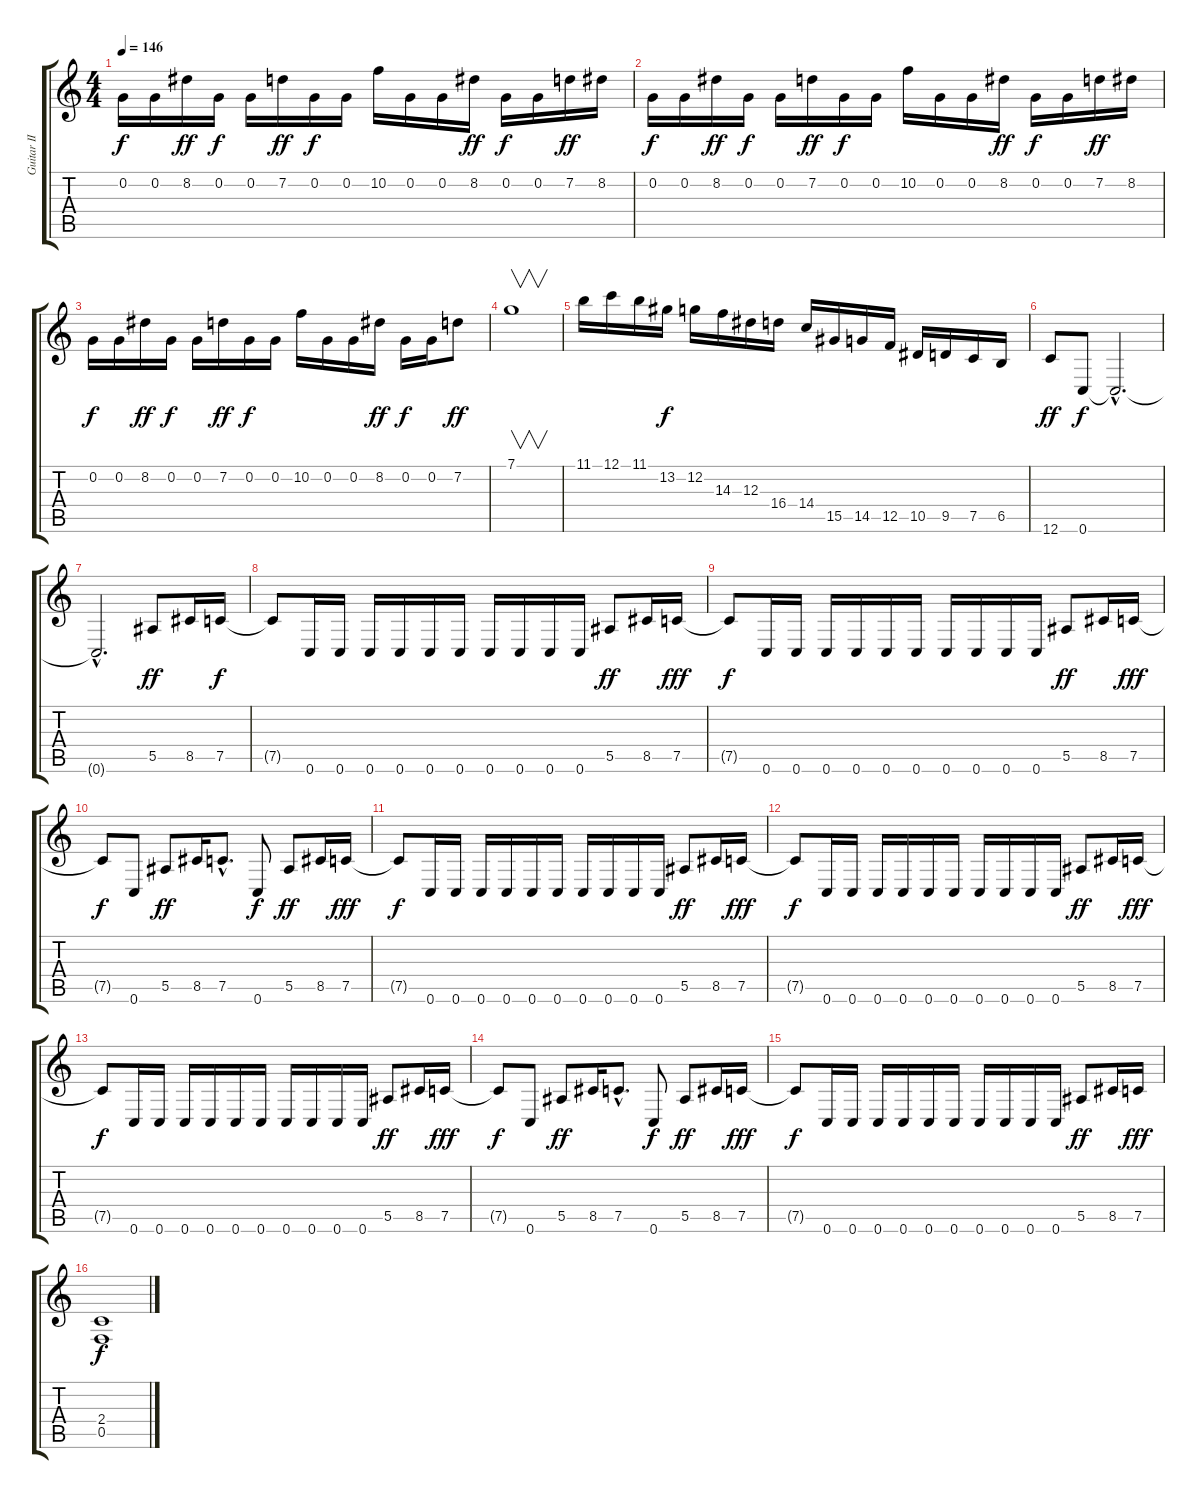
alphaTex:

\track ("Guitar II" "Guitar II") {instrument distortionguitar}
\staff {score tabs}
\tuning (C4 G3 Eb3 Bb2 F2 C2) {hide}
\ts (4 4)
\tempo 146
\clef g2
\ks c
0.2.16{dy f} 0.2.16 8.2.16{dy ff} 0.2.16{dy f} 0.2.16 7.2.16{dy ff} 0.2.16{dy f} 0.2.16 10.2.16 0.2.16 0.2.16 8.2.16{dy ff} 0.2.16{dy f} 0.2.16 7.2.16{dy ff} 8.2.16 |
0.2.16{dy f} 0.2.16 8.2.16{dy ff} 0.2.16{dy f} 0.2.16 7.2.16{dy ff} 0.2.16{dy f} 0.2.16 10.2.16 0.2.16 0.2.16 8.2.16{dy ff} 0.2.16{dy f} 0.2.16 7.2.16{dy ff} 8.2.16 |
0.2.16{dy f} 0.2.16 8.2.16{dy ff} 0.2.16{dy f} 0.2.16 7.2.16{dy ff} 0.2.16{dy f} 0.2.16 10.2.16 0.2.16 0.2.16 8.2.16{dy ff} 0.2.16{dy f} 0.2.16 7.2.8{dy ff} |
7.1.1{v} |
11.1.16 12.1.16 11.1.16 13.2.16{dy f} 12.2.16 14.3.16 12.3.16 16.4.16 14.4.16 15.5.16 14.5.16 12.5.16 10.5.16 9.5.16 7.5.16 6.5.16 |
12.6.8{dy ff} 0.6.8{dy f} 0.6{hac t}.2{d} |
0.6{hac t}.2{d} 5.5.8{dy ff} 8.5.16 7.5.16{dy f} |
7.5{t}.8 0.6.16 0.6.16 0.6.16 0.6.16 0.6.16 0.6.16 0.6.16 0.6.16 0.6.16 0.6.16 5.5.8{dy ff} 8.5.16 7.5.16{dy fff} |
7.5{t}.8{dy f} 0.6.16 0.6.16 0.6.16 0.6.16 0.6.16 0.6.16 0.6.16 0.6.16 0.6.16 0.6.16 5.5.8{dy ff} 8.5.16 7.5.16{dy fff} |
7.5{t}.8{dy f} 0.6.8 5.5.8{dy ff} 8.5.16 7.5{hac}.8{d} 0.6.8{dy f} 5.5.8{dy ff} 8.5.16 7.5.16{dy fff} |
7.5{t}.8{dy f} 0.6.16 0.6.16 0.6.16 0.6.16 0.6.16 0.6.16 0.6.16 0.6.16 0.6.16 0.6.16 5.5.8{dy ff} 8.5.16 7.5.16{dy fff} |
7.5{t}.8{dy f} 0.6.16 0.6.16 0.6.16 0.6.16 0.6.16 0.6.16 0.6.16 0.6.16 0.6.16 0.6.16 5.5.8{dy ff} 8.5.16 7.5.16{dy fff} |
7.5{t}.8{dy f} 0.6.16 0.6.16 0.6.16 0.6.16 0.6.16 0.6.16 0.6.16 0.6.16 0.6.16 0.6.16 5.5.8{dy ff} 8.5.16 7.5.16{dy fff} |
7.5{t}.8{dy f} 0.6.8 5.5.8{dy ff} 8.5.16 7.5{hac}.8{d} 0.6.8{dy f} 5.5.8{dy ff} 8.5.16 7.5.16{dy fff} |
7.5{t}.8{dy f} 0.6.16 0.6.16 0.6.16 0.6.16 0.6.16 0.6.16 0.6.16 0.6.16 0.6.16 0.6.16 5.5.8{dy ff} 8.5.16 7.5.16{dy fff} |
(2.4 0.5).1{dy f}
